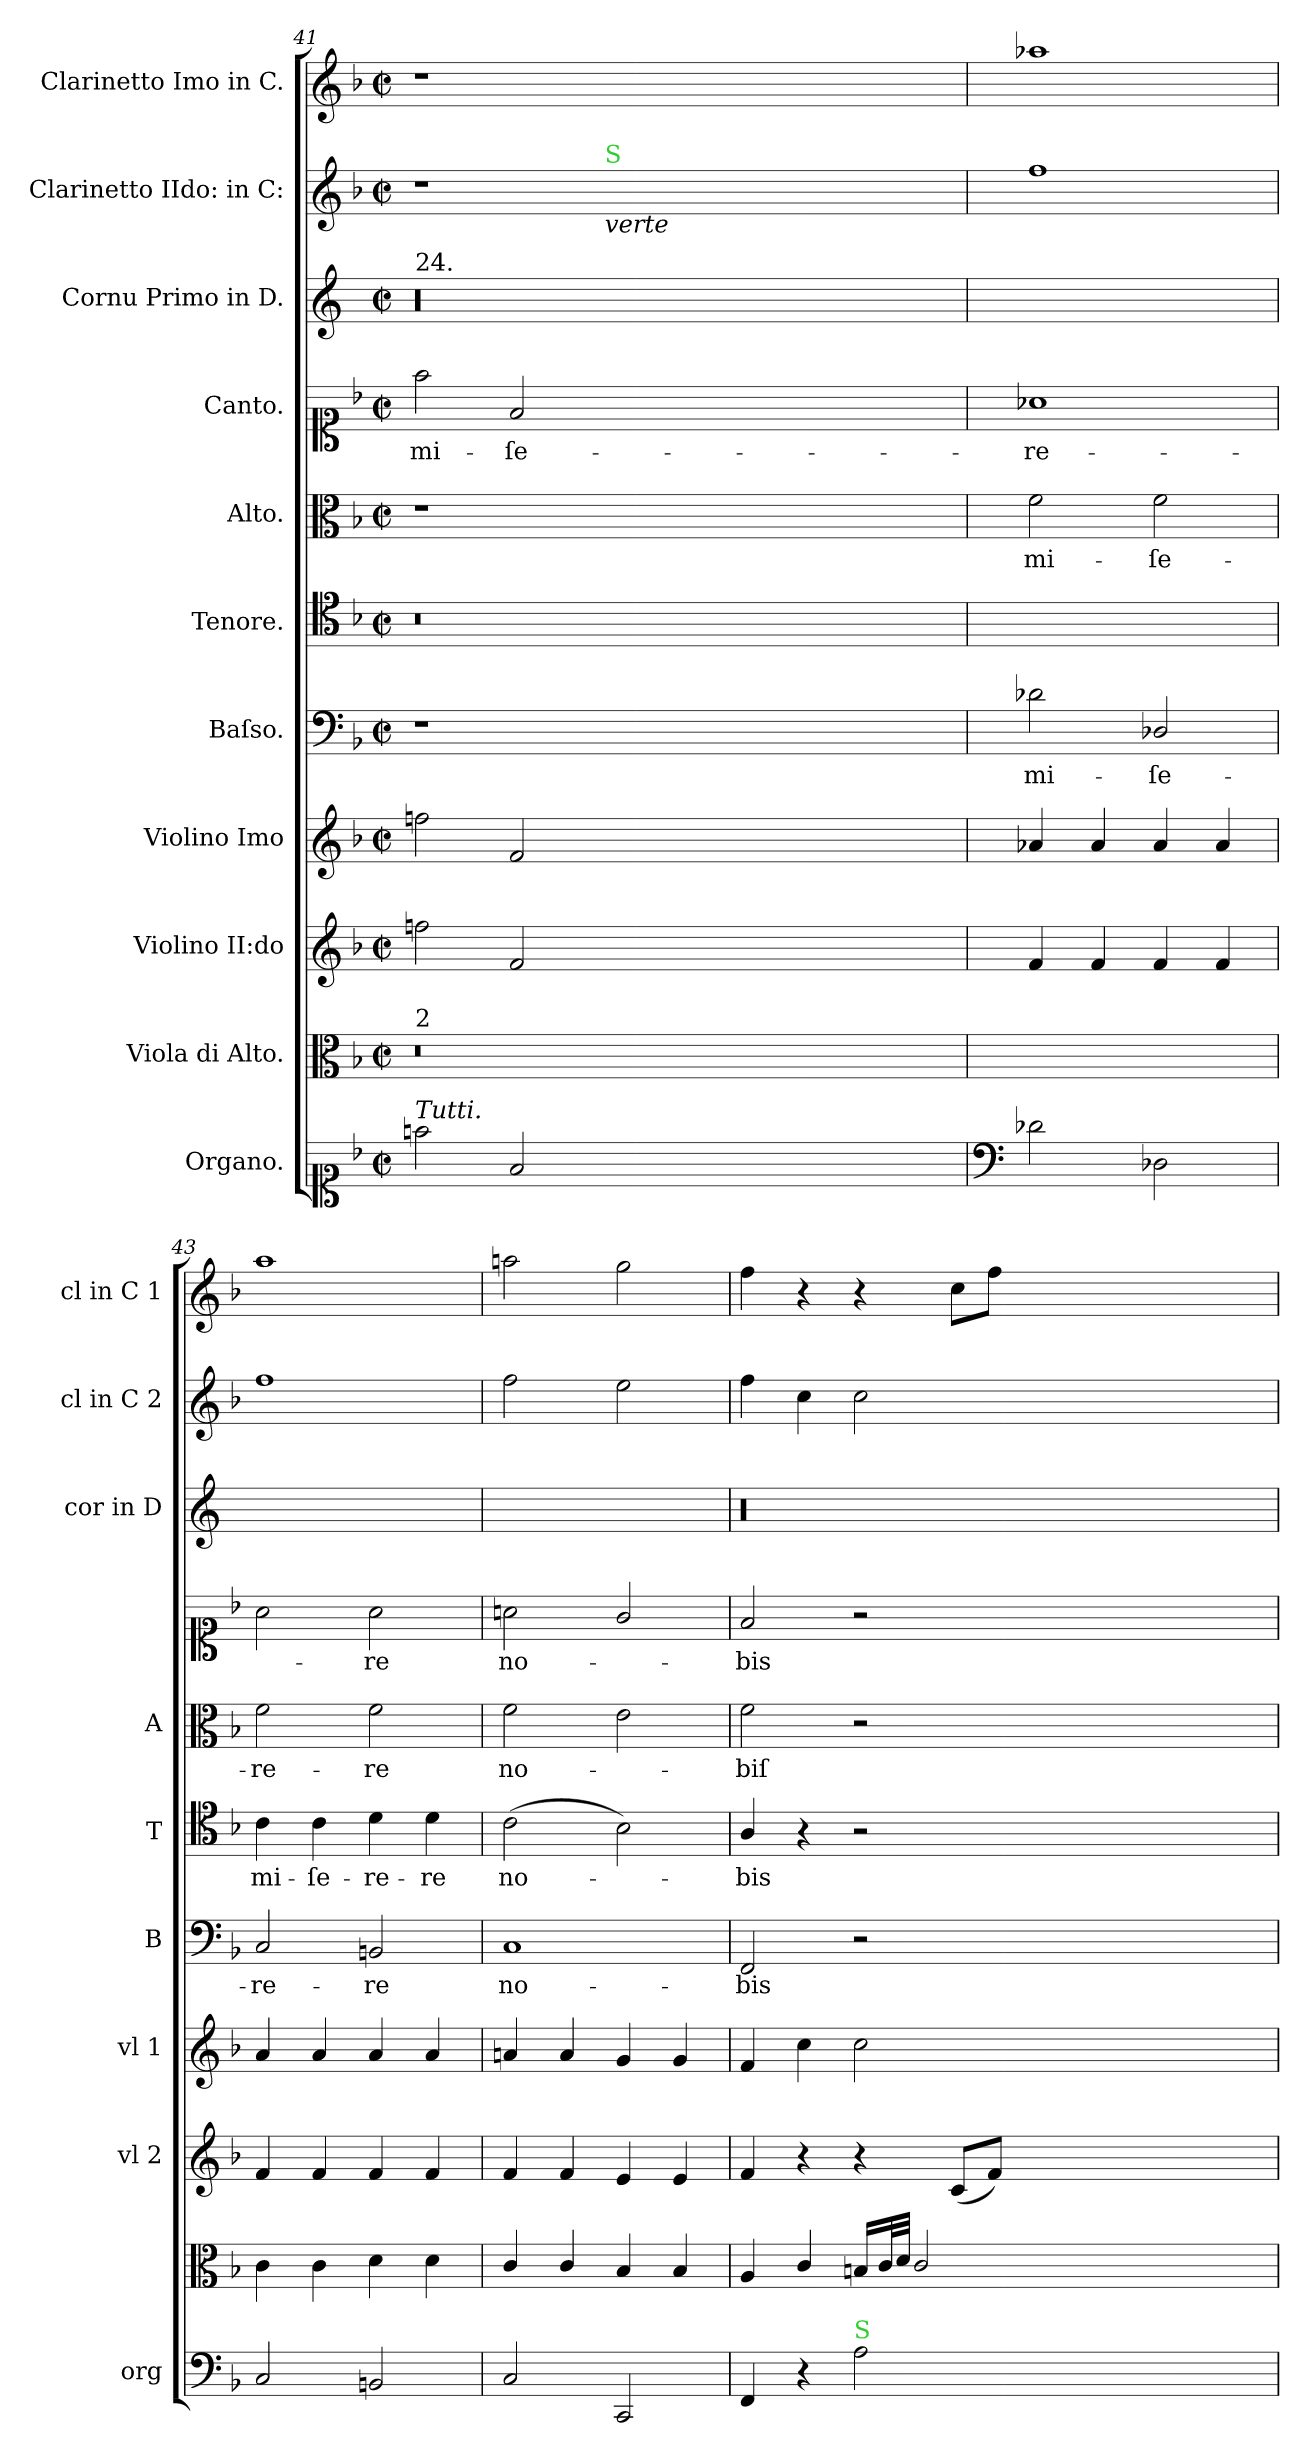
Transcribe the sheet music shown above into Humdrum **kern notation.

**kern	**dynam	**kern	**dynam	**kern	**dynam	**kern	**dynam	**kern	**text	**kern	**text	**dynam	**kern	**text	**kern	**text	**kern	**kern	**kern
*part11	*part11	*part10	*part10	*part9	*part9	*part8	*part8	*part7	*part7	*part6	*part6	*part6	*part5	*part5	*part4	*part4	*part3	*part2	*part1
*staff11	*staff11	*staff10	*staff10	*staff9	*staff9	*staff8	*staff8	*staff7	*staff7	*staff6	*staff6	*staff6	*staff5	*staff5	*staff4	*staff4	*staff3	*staff2	*staff1
*I"Organo.	*	*I"Viola di Alto.	*	*I"Violino II:do	*	*I"Violino Imo	*	*I"Baſso.	*	*I"Tenore.	*	*	*I"Alto.	*	*I"Canto.	*	*I"Cornu Primo in D.	*I"Clarinetto IIdo: in C:	*I"Clarinetto Imo in C.
*I'org	*	*	*	*I'vl 2	*	*I'vl 1	*	*I'B	*	*I'T	*	*	*I'A	*	*	*	*I'cor in D	*I'cl in C 2	*I'cl in C 1
*clefC1	*	*clefC3	*	*clefG2	*	*clefG2	*	*clefF4	*	*clefC4	*	*	*clefC3	*	*clefC1	*	*clefG2	*clefG2	*clefG2
*	*	*	*	*	*	*	*	*	*	*	*	*	*	*	*	*	*ITrd6c10	*	*
*k[b-]	*	*k[b-]	*	*k[b-]	*	*k[b-]	*	*k[b-]	*	*k[b-]	*	*	*k[b-]	*	*k[b-]	*	*k[f#c#]	*k[b-]	*k[b-]
*M2/2	*	*M2/2	*	*M2/2	*	*M2/2	*	*M2/2	*	*M2/2	*	*	*M2/2	*	*M2/2	*	*M2/2	*M2/2	*M2/2
*met(c|)	*	*met(c|)	*	*met(c|)	*	*met(c|)	*	*met(c|)	*	*met(c|)	*	*	*met(c|)	*	*met(c|)	*	*met(c|)	*met(c|)	*met(c|)
=41	=41	=41	=41	=41	=41	=41	=41	=41	=41	=41	=41	=41	=41	=41	=41	=41	=41	=41	=41
!	!	!	!	!	!	!	!	!	!	!	!	!	!	!	!	!	!LO:TX:a:t=24.	!	!
!	!	!LO:TX:a:t=2	!	!	!	!	!	!	!	!	!	!	!	!	!	!	!	!	!
!LO:TX:a:i:t=Tutti.	!	!	!	!	!	!	!	!	!	!	!	!	!	!	!	!	!	!	!
!	!	!	!	!	!LO:DY:b	!	!LO:DY:b	!	!	!	!	!	!	!	!	!	!	!	!
2ffn\	.	0r	.	2ffn\	fo	2ffn\	fo&colon;	1r	.	0r	.	.	1r	.	2ff\	mi-	00r	1r	1r
2f/	.	.	.	2f/	.	2f/	.	.	.	.	.	.	.	.	2f/	-ſe-	.	.	.
!	!	!	!	!	!	!	!	!	!	!	!	!	!	!	!	!	!	!LO:TX:a:color=limegreen:t=S	!
!	!	!	!	!	!	!	!	!	!	!	!	!	!	!	!	!	!	!LO:TX:b:i:t=verte	!
0.ryy	.	.	.	0.ryy	.	0.ryy	.	0.ryy	.	.	.	.	0.ryy	.	0.ryy	.	.	0.ryy	0.ryy
.	.	0ryy	.	.	.	.	.	.	.	0ryy	.	.	.	.	.	.	.	.	.
=42	=42	=42	=42	=42	=42	=42	=42	=42	=42	=42	=42	=42	=42	=42	=42	=42	=42	=42	=42
*clefF4	*	*	*	*	*	*	*	*	*	*	*	*	*	*	*	*	*	*	*
!	!LO:DY:b	!	!	!	!	!	!LO:DY:b	!	!	!	!	!	!	!	!	!	!	!	!
2d-X\	fo&colon;	1ryy	.	4f/	.	4a-X/	for&colon;	2d-X\	mi-	1ryy	.	.	2f\	mi-	1a-X	-re-	1ryy	1ff	1aa-X
.	.	.	.	4f/	.	4a-/	.	.	.	.	.	.	.	.	.	.	.	.	.
2D-X\	.	.	.	4f/	.	4a-/	.	2D-X/	-ſe-	.	.	.	2f\	-ſe-	.	.	.	.	.
.	.	.	.	4f/	.	4a-/	.	.	.	.	.	.	.	.	.	.	.	.	.
=43	=43	=43	=43	=43	=43	=43	=43	=43	=43	=43	=43	=43	=43	=43	=43	=43	=43	=43	=43
!	!	!	!LO:DY:b	!	!	!	!	!	!	!	!	!LO:DY:a	!	!	!	!	!	!	!
2C/	.	4c\	fo	4f/	.	4a/	.	2C/	-re-	4c\	mi-	fo&colon;	2f\	-re-	2a\	.	1ryy	1ff	1aa
.	.	4c\	.	4f/	.	4a/	.	.	.	4c\	-ſe-	.	.	.	.	.	.	.	.
2BBn/	.	4d\	.	4f/	.	4a/	.	2BBn/	-re	4d\	-re-	.	2f\	-re	2a\	-re	.	.	.
.	.	4d\	.	4f/	.	4a/	.	.	.	4d\	-re	.	.	.	.	.	.	.	.
=44	=44	=44	=44	=44	=44	=44	=44	=44	=44	=44	=44	=44	=44	=44	=44	=44	=44	=44	=44
!	!	!	!LO:DY:b	!	!LO:DY:b	!	!	!	!	!	!	!	!	!	!	!	!	!	!
2C/	.	4c/	po	4f/	po	4an/	.	1C	no-	(>2c\	no-	.	2f\	no-	2an\	no-	1ryy	2ff\	2aan\
.	.	4c/	.	4f/	.	4a/	.	.	.	.	.	.	.	.	.	.	.	.	.
2CC/	.	4B-/	.	4e/	.	4g/	.	.	.	2B-\)	.	.	2e\	.	2g/	.	.	2ee\	2gg\
.	.	4B-/	.	4e/	.	4g/	.	.	.	.	.	.	.	.	.	.	.	.	.
=45	=45	=45	=45	=45	=45	=45	=45	=45	=45	=45	=45	=45	=45	=45	=45	=45	=45	=45	=45
4FF/	.	4A/	.	4f/	.	4f/	.	2FF/	-bis	4A/	-bis	.	2f\	-biſ	2f/	-bis	00r	4ff\	4ff\
4r	.	4c/	.	4r	.	4cc\	.	.	.	4r	.	.	.	.	.	.	.	4cc\	4r
!LO:TX:a:color=limegreen:t=S	!	!	!	!	!	!	!	!	!	!	!	!	!	!	!	!	!	!	!
2A\	.	16Bn/LL	.	4r	.	2cc\	.	2r	.	2r	.	.	2r	.	2r	.	.	2cc\	4r
.	.	32c/L	.	.	.	.	.	.	.	.	.	.	.	.	.	.	.	.	.
.	.	32d/JJJ	.	.	.	.	.	.	.	.	.	.	.	.	.	.	.	.	.
!	!	!LO:N:vis=2	!	!	!	!	!	!	!	!	!	!	!	!	!	!	!	!	!
.	.	4.c/	.	.	.	.	.	.	.	.	.	.	.	.	.	.	.	.	.
.	.	.	.	(<8c/L	.	.	.	.	.	.	.	.	.	.	.	.	.	.	8cc\L
.	.	.	.	8f/J)	.	.	.	.	.	.	.	.	.	.	.	.	.	.	8ff\J
0.ryy	.	0.ryy	.	0.ryy	.	0.ryy	.	0.ryy	.	0.ryy	.	.	0.ryy	.	0.ryy	.	.	0.ryy	0.ryy
=	=	=	=	=	=	=	=	=	=	=	=	=	=	=	=	=	=	=	=
*-	*-	*-	*-	*-	*-	*-	*-	*-	*-	*-	*-	*-	*-	*-	*-	*-	*-	*-	*-
